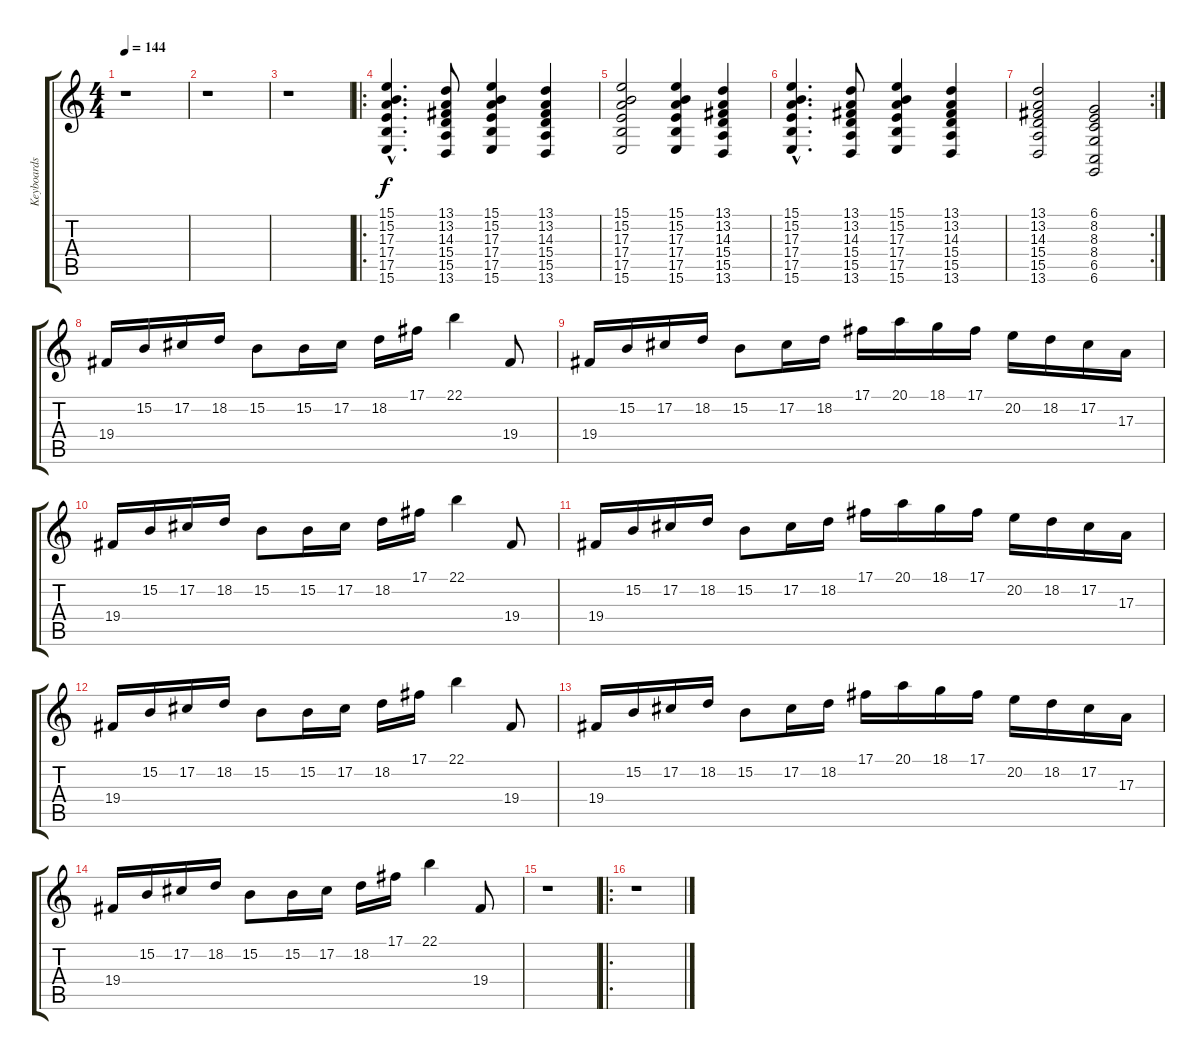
\track ("Keyboards" "Keyboards") {instrument fx5brightness}
\staff {score tabs}
\tuning (Db4 Ab3 E3 B2 Gb2 Db2) {hide}
\ts (4 4)
\tempo 144
\clef g2
\ks c
r.1{dy f} |
r.1 |
r.1 |
\ro
(15.1{hac} 15.2{hac} 17.3{hac} 17.4{hac} 17.5{hac} 15.6{hac}).4{d} (13.1 13.2 14.3 15.4 15.5 13.6).8 (15.1 15.2 17.3 17.4 17.5 15.6).4 (13.1 13.2 14.3 15.4 15.5 13.6).4 |
(15.1 15.2 17.3 17.4 17.5 15.6).2 (15.1 15.2 17.3 17.4 17.5 15.6).4 (13.1 13.2 14.3 15.4 15.5 13.6).4 |
(15.1{hac} 15.2{hac} 17.3{hac} 17.4{hac} 17.5{hac} 15.6{hac}).4{d} (13.1 13.2 14.3 15.4 15.5 13.6).8 (15.1 15.2 17.3 17.4 17.5 15.6).4 (13.1 13.2 14.3 15.4 15.5 13.6).4 |
\rc 2
(13.1 13.2 14.3 15.4 15.5 13.6).2 (6.1 8.2 8.3 8.4 6.5 6.6).2 |
19.4.16 15.2.16 17.2.16 18.2.16 15.2.8 15.2.16 17.2.16 18.2.16 17.1.16 22.1.4 19.4.8 |
19.4.16 15.2.16 17.2.16 18.2.16 15.2.8 17.2.16 18.2.16 17.1.16 20.1.16 18.1.16 17.1.16 20.2.16 18.2.16 17.2.16 17.3.16 |
19.4.16 15.2.16 17.2.16 18.2.16 15.2.8 15.2.16 17.2.16 18.2.16 17.1.16 22.1.4 19.4.8 |
19.4.16 15.2.16 17.2.16 18.2.16 15.2.8 17.2.16 18.2.16 17.1.16 20.1.16 18.1.16 17.1.16 20.2.16 18.2.16 17.2.16 17.3.16 |
19.4.16 15.2.16 17.2.16 18.2.16 15.2.8 15.2.16 17.2.16 18.2.16 17.1.16 22.1.4 19.4.8 |
19.4.16 15.2.16 17.2.16 18.2.16 15.2.8 17.2.16 18.2.16 17.1.16 20.1.16 18.1.16 17.1.16 20.2.16 18.2.16 17.2.16 17.3.16 |
19.4.16 15.2.16 17.2.16 18.2.16 15.2.8 15.2.16 17.2.16 18.2.16 17.1.16 22.1.4 19.4.8 |
r.1 |
\ro
r.1
